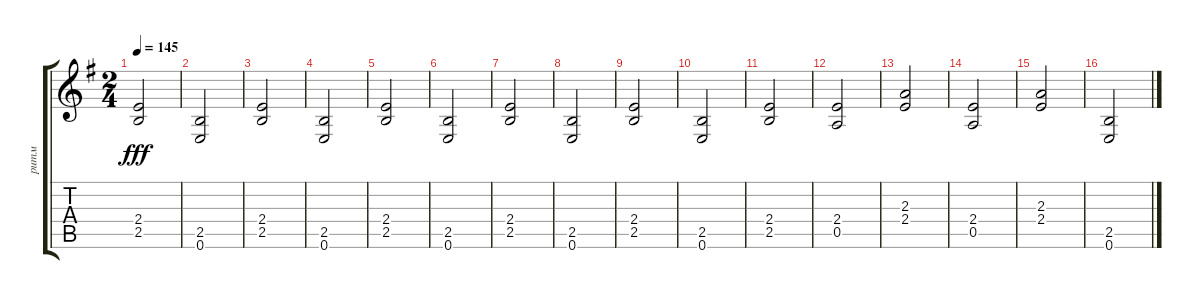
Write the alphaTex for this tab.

\track ("ритм" "ритм") {instrument acousticguitarsteel}
\staff {score tabs}
\tuning (E4 B3 G3 D3 A2 E2) {hide}
\ts (2 4)
\tempo 145
\clef g2
\ks eminor
(2.4 2.5).2{dy fff} |
(2.5 0.6).2 |
(2.4 2.5).2 |
(2.5 0.6).2 |
(2.4 2.5).2 |
(2.5 0.6).2 |
(2.4 2.5).2 |
(2.5 0.6).2 |
(2.4 2.5).2 |
(2.5 0.6).2 |
(2.4 2.5).2 |
(2.4 0.5).2 |
(2.3 2.4).2 |
(2.4 0.5).2 |
(2.3 2.4).2 |
(2.5 0.6).2
